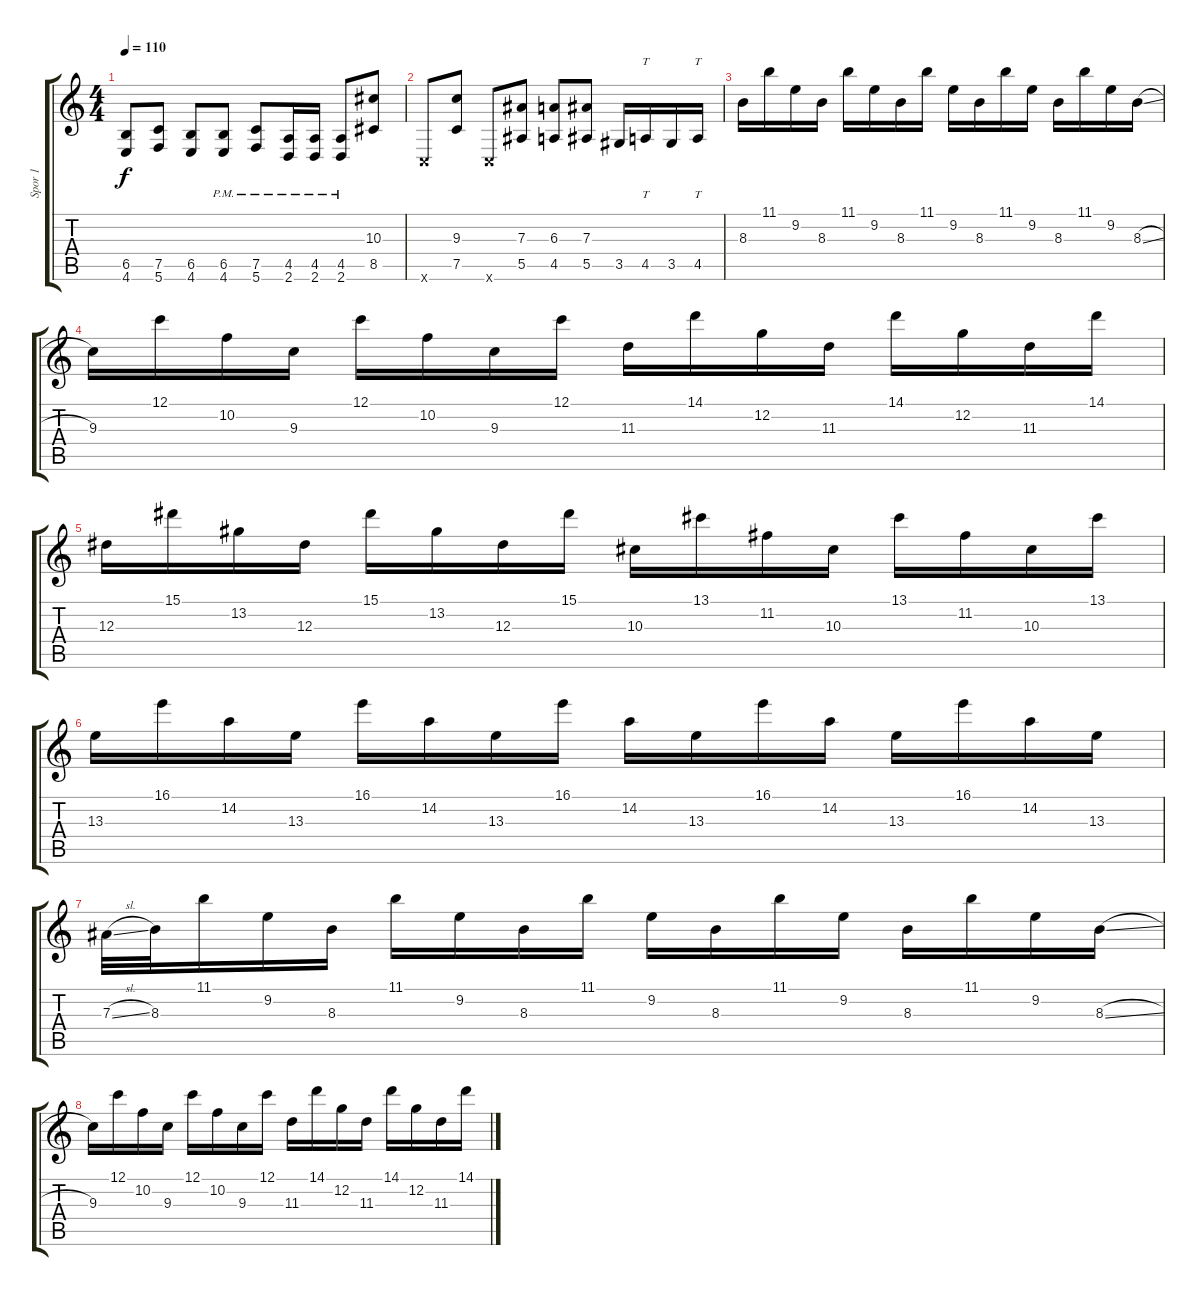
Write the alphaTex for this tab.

\track ("Spor 1" "Spor 1") {instrument distortionguitar}
\staff {score tabs}
\tuning (C4 G3 Eb3 Bb2 F2 C2) {hide}
\ts (4 4)
\tempo 110
\clef g2
\ks c
(6.5 4.6).8{dy f} (7.5 5.6).8 (6.5 4.6).8 (6.5{pm} 4.6{pm}).8 (7.5{pm} 5.6{pm}).8 (4.5{pm} 2.6{pm}).16 (4.5{pm} 2.6{pm}).16 (4.5{pm} 2.6{pm}).8 (10.3 8.5).8 |
0.6{x}.8 (9.3 7.5).8 0.6{x}.8 (7.3 5.5).8 (6.3 4.5).8 (7.3 5.5).8 3.5.16 4.5.16{tt} 3.5.16 4.5.16{tt} |
8.3.16 11.1.16 9.2.16 8.3.16 11.1.16 9.2.16 8.3.16 11.1.16 9.2.16 8.3.16 11.1.16 9.2.16 8.3.16 11.1.16 9.2.16 8.3{sl}.16 |
9.3.16 12.1.16 10.2.16 9.3.16 12.1.16 10.2.16 9.3.16 12.1.16 11.3.16 14.1.16 12.2.16 11.3.16 14.1.16 12.2.16 11.3.16 14.1.16 |
12.3.16 15.1.16 13.2.16 12.3.16 15.1.16 13.2.16 12.3.16 15.1.16 10.3.16 13.1.16 11.2.16 10.3.16 13.1.16 11.2.16 10.3.16 13.1.16 |
13.3.16 16.1.16 14.2.16 13.3.16 16.1.16 14.2.16 13.3.16 16.1.16 14.2.16 13.3.16 16.1.16 14.2.16 13.3.16 16.1.16 14.2.16 13.3.16 |
7.3{sl}.32 8.3.32 11.1.16 9.2.16 8.3.16 11.1.16 9.2.16 8.3.16 11.1.16 9.2.16 8.3.16 11.1.16 9.2.16 8.3.16 11.1.16 9.2.16 8.3{sl}.16 |
9.3.16 12.1.16 10.2.16 9.3.16 12.1.16 10.2.16 9.3.16 12.1.16 11.3.16 14.1.16 12.2.16 11.3.16 14.1.16 12.2.16 11.3.16 14.1.16
